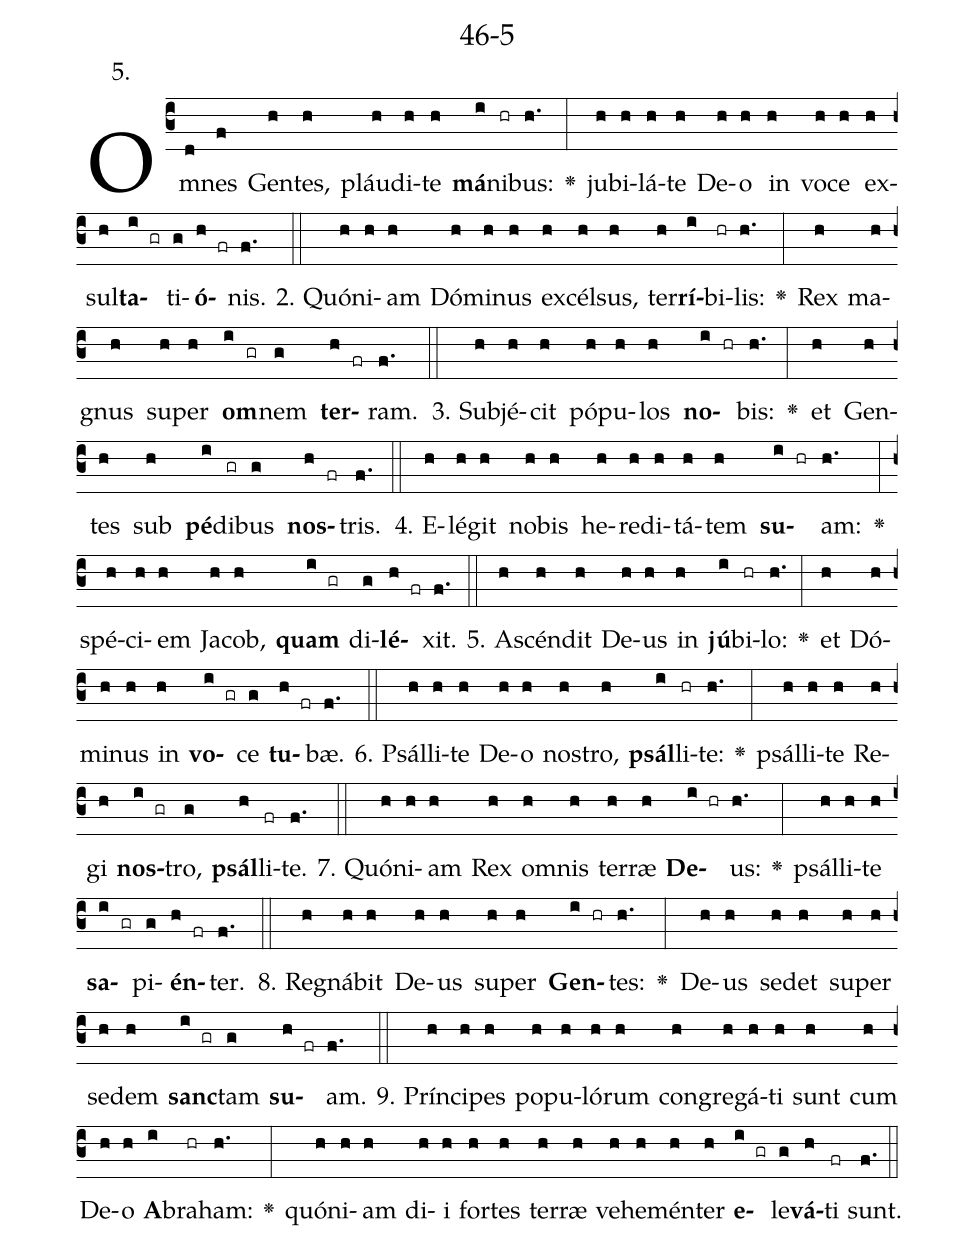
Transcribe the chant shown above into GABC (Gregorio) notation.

name: 46-5;
annotation: 5.;
%%
(c3)Om(d)nes(f) Gen(h)tes,(h) pláu(h)di(h)te(h) <b>má</b>(i)ni(hr)bus:(h.) <v>\greheightstar</v>(:) ju(h)bi(h)lá(h)te(h) De(h)o(h) in(h) vo(h)ce(h) ex(h)sul(h)<b>ta</b>(i gr)ti(g)<b>ó</b>(h fr)nis.(f.) (::)
2. Quón(h)i(h)am(h) Dó(h)mi(h)nus(h) ex(h)cél(h)sus,(h) ter(h)<b>rí</b>(i)bi(hr)lis:(h.) <v>\greheightstar</v>(:) Rex(h) ma(h)gnus(h) su(h)per(h) <b>om</b>(i gr)nem(g) <b>ter</b>(h fr)ram.(f.) (::)
3. Sub(h)jé(h)cit(h) pó(h)pu(h)los(h) <b>no</b>(i hr)bis:(h.) <v>\greheightstar</v>(:) et(h) Gen(h)tes(h) sub(h) <b>pé</b>(i)di(gr)bus(g) <b>nos</b>(h fr)tris.(f.) (::)
4. E(h)lé(h)git(h) no(h)bis(h) he(h)re(h)di(h)tá(h)tem(h) <b>su</b>(i hr)am:(h.) <v>\greheightstar</v>(:) spé(h)ci(h)em(h) Ja(h)cob,(h) <b>quam</b>(i gr) di(g)<b>lé</b>(h fr)xit.(f.) (::)
5. A(h)scén(h)dit(h) De(h)us(h) in(h) <b>jú</b>(i)bi(hr)lo:(h.) <v>\greheightstar</v>(:) et(h) Dó(h)mi(h)nus(h) in(h) <b>vo</b>(i gr)ce(g) <b>tu</b>(h fr)bæ.(f.) (::)
6. Psál(h)li(h)te(h) De(h)o(h) nos(h)tro,(h) <b>psál</b>(i)li(hr)te:(h.) <v>\greheightstar</v>(:) psál(h)li(h)te(h) Re(h)gi(h) <b>nos</b>(i gr)tro,(g) <b>psál</b>(h)li(fr)te.(f.) (::)
7. Quón(h)i(h)am(h) Rex(h) om(h)nis(h) ter(h)ræ(h) <b>De</b>(i hr)us:(h.) <v>\greheightstar</v>(:) psál(h)li(h)te(h) <b>sa</b>(i gr)pi(g)<b>én</b>(h fr)ter.(f.) (::)
8. Re(h)gná(h)bit(h) De(h)us(h) su(h)per(h) <b>Gen</b>(i hr)tes:(h.) <v>\greheightstar</v>(:) De(h)us(h) se(h)det(h) su(h)per(h) se(h)dem(h) <b>sanc</b>(i gr)tam(g) <b>su</b>(h fr)am.(f.) (::)
9. Prín(h)ci(h)pes(h) po(h)pu(h)ló(h)rum(h) con(h)gre(h)gá(h)ti(h) sunt(h) cum(h) De(h)o(h) <b>A</b>(i)bra(hr)ham:(h.) <v>\greheightstar</v>(:) quón(h)i(h)am(h) di(h)i(h) for(h)tes(h) ter(h)ræ(h) ve(h)he(h)mén(h)ter(h) <b>e</b>(i gr)le(g)<b>vá</b>(h)ti(fr) sunt.(f.) (::)
